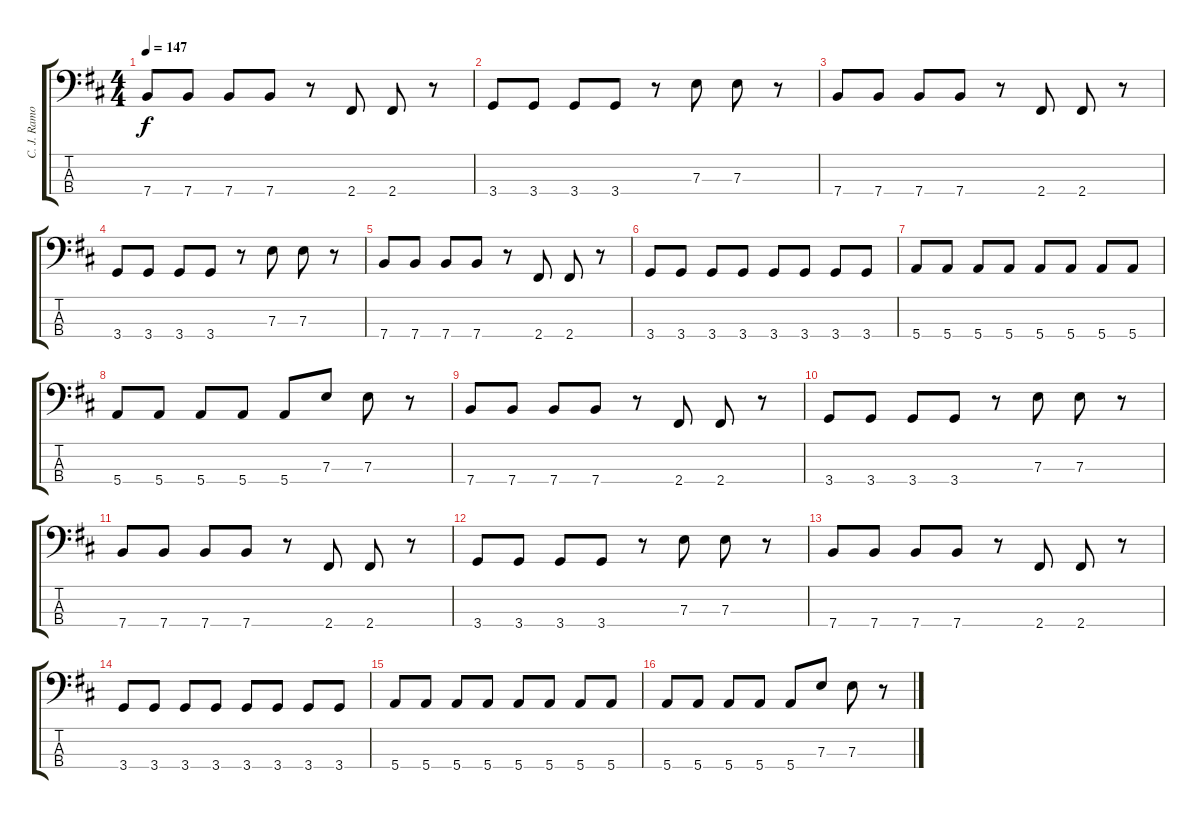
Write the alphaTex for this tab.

\track ("C. J. Ramone" "C. J. Ramo") {instrument electricbasspick}
\staff {score tabs}
\tuning (G2 D2 A1 E1) {hide}
\ts (4 4)
\tempo 147
\clef f4
\ks d
7.4.8{dy f instrument electricbasspick} 7.4.8 7.4.8 7.4.8 r.8 2.4.8 2.4.8 r.8 |
3.4.8 3.4.8 3.4.8 3.4.8 r.8 7.3.8 7.3.8 r.8 |
7.4.8 7.4.8 7.4.8 7.4.8 r.8 2.4.8 2.4.8 r.8 |
3.4.8 3.4.8 3.4.8 3.4.8 r.8 7.3.8 7.3.8 r.8 |
7.4.8 7.4.8 7.4.8 7.4.8 r.8 2.4.8 2.4.8 r.8 |
3.4.8 3.4.8 3.4.8 3.4.8 3.4.8 3.4.8 3.4.8 3.4.8 |
5.4.8 5.4.8 5.4.8 5.4.8 5.4.8 5.4.8 5.4.8 5.4.8 |
5.4.8 5.4.8 5.4.8 5.4.8 5.4.8 7.3.8 7.3.8 r.8 |
7.4.8 7.4.8 7.4.8 7.4.8 r.8 2.4.8 2.4.8 r.8 |
3.4.8 3.4.8 3.4.8 3.4.8 r.8 7.3.8 7.3.8 r.8 |
7.4.8 7.4.8 7.4.8 7.4.8 r.8 2.4.8 2.4.8 r.8 |
3.4.8 3.4.8 3.4.8 3.4.8 r.8 7.3.8 7.3.8 r.8 |
7.4.8 7.4.8 7.4.8 7.4.8 r.8 2.4.8 2.4.8 r.8 |
3.4.8 3.4.8 3.4.8 3.4.8 3.4.8 3.4.8 3.4.8 3.4.8 |
5.4.8 5.4.8 5.4.8 5.4.8 5.4.8 5.4.8 5.4.8 5.4.8 |
5.4.8 5.4.8 5.4.8 5.4.8 5.4.8 7.3.8 7.3.8 r.8
